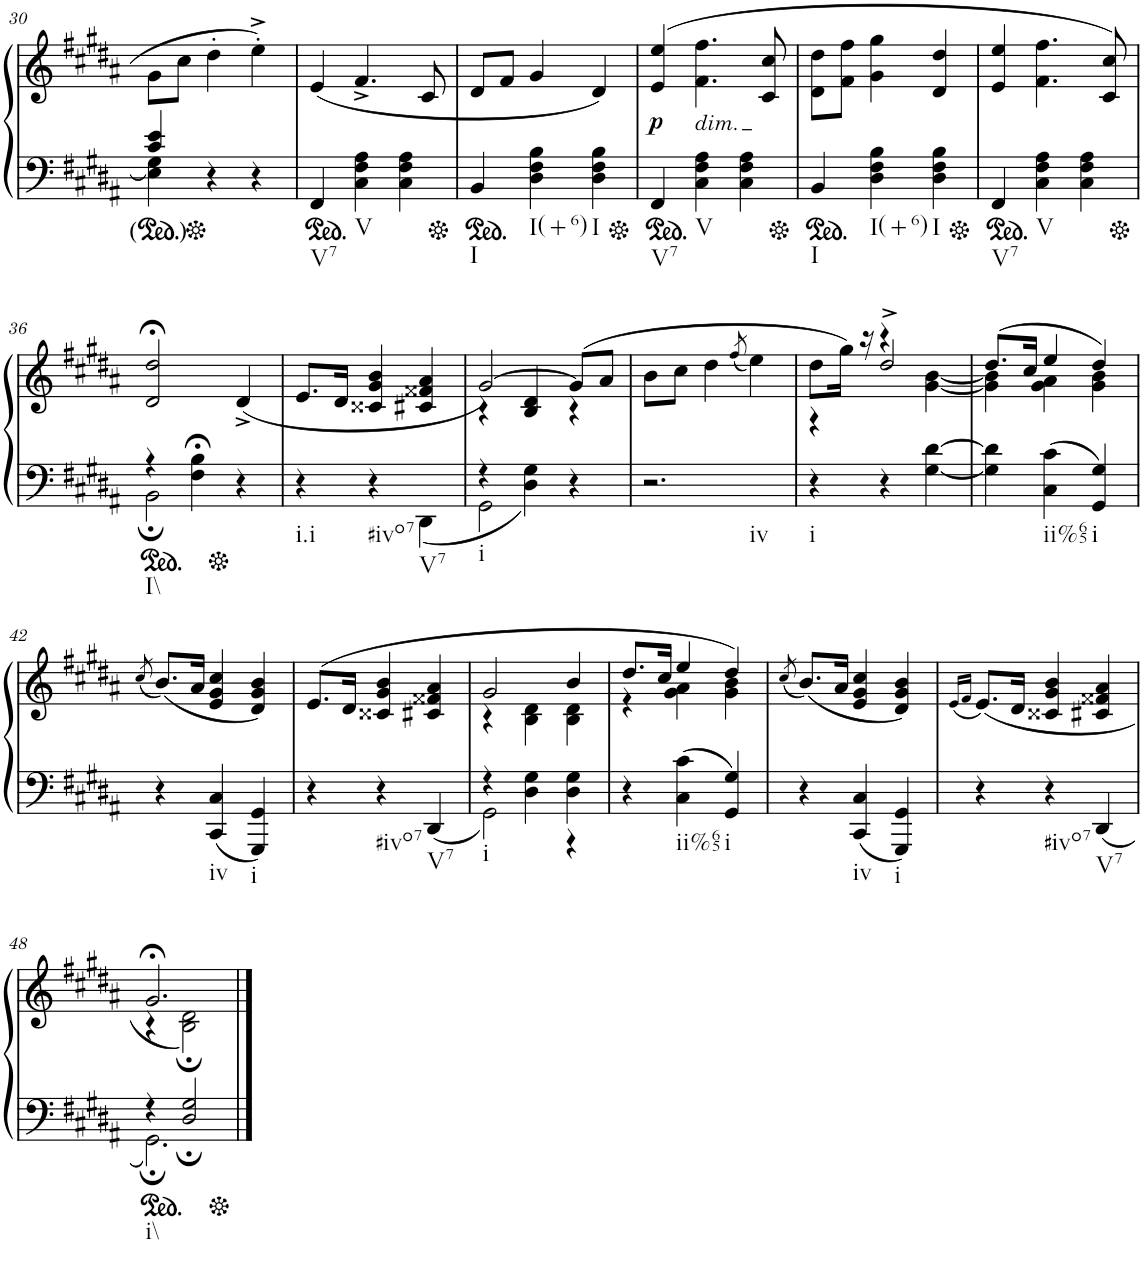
**kern	**kern	**dynam
*part2	*part1	*part1
*staff2	*staff1	*staff1
*I"Piano	*I"Piano	*
*I'Pno	*I'Pno	*
!!LO:PB:g=z
*clefF4	*clefG2	*
*k[f#c#g#d#a#]	*k[f#c#g#d#a#]	*
*g#:	*g#:	*
*M3/4	*M3/4	*
=30	=30	=30
*^	*	*
4E\] 4G#\	4c#/ 4e/	8g#\L	.
.	.	8cc#\J	.
4r	2ryy	4dd#'\	.
4r	.	4ee'^\	.
*v	*v	*	*
=31	=31	=31
*ped	*	*
!LO:TX:b:t=V7	!	!
4FF#/	(<4e/	.
!LO:TX:b:t=V	!	!
4C#\ 4F#\ 4A#\	4.f#^/	.
4C#\ 4F#\ 4A#\	.	.
.	8c#/	.
=32	=32	=32
*Xped	*	*
*ped	*	*
!LO:TX:b:t=I	!	!
4BB/	8d#/L	.
.	8f#/J	.
!LO:TX:b:t=I(+6)	!	!
4D#\ 4F#\ 4B\	4g#/	.
!LO:TX:b:t=I	!	!
4D#\ 4F#\ 4B\	4d#/)	.
=33	=33	=33
*Xped	*	*
*ped	*	*
!LO:TX:b:t=V7	!	!
!	!	!LO:DY:b
4FF#/	(4e/ 4ee/	p
!	!LO:TX:b:i:t=dim.	!
!LO:TX:b:t=V	!	!
4C#\ 4F#\ 4A#\	4.f#\ 4.ff#\	.
4C#\ 4F#\ 4A#\	.	.
.	8c#/ 8cc#/	.
=34	=34	=34
*Xped	*	*
*ped	*	*
!LO:TX:b:t=I	!	!
4BB/	8d#\ 8dd#\L	.
.	8f#\ 8ff#\J	.
!LO:TX:b:t=I(+6)	!	!
4D#\ 4F#\ 4B\	4g#\ 4gg#\	.
!LO:TX:b:t=I	!	!
4D#\ 4F#\ 4B\	4d#/ 4dd#/	.
=35	=35	=35
*Xped	*	*
*ped	*	*
!LO:TX:b:t=V7	!	!
4FF#/	4e/ 4ee/	.
!LO:TX:b:t=V	!	!
4C#\ 4F#\ 4A#\	4.f#\ 4.ff#\	.
4C#\ 4F#\ 4A#\	.	.
.	8c#/ 8cc#/)	.
!!LO:LB:g=z
=36	=36	=36
*Xped	*	*
*ped	*	*
*^	*	*
!LO:TX:b:t=I\\	!	!	!
4r;	2BB\	2d#/;< 2dd#/;<	.
4F#\;< 4B\;<	.	.	.
*Xped	*	*	*
4r	4ryy	(<4d#^/	.
=37	=37	=37	=37
!LO:TX:b:t=i.i	!	!	!
*v	*v	*	*
4r	8.e/L	.
.	16d#/Jk	.
!LO:TX:b:t=#ivo7	!	!
4r	4c##X/ 4g#/ 4b/	.
!LO:TX:b:t=V7	!	!
(<4DD#\	4c#X/ 4f##X/ 4a#/	.
=38	=38	=38
*^	*^	*
!LO:TX:b:t=i	!	!	!	!
4r	2GG#\	[2g#/)	4r	.
4D#\ 4G#\)	.	.	4B/ 4d#/	.
4r	4ryy	(8g#/L]	4r	.
.	.	8a#/J	.	.
*v	*v	*	*	*
*	*v	*v	*
=39	=39	=39
!LO:TX:b:t=iv	!	!
2.r	8b\L	.
.	8cc#\J	.
.	4dd#\	.
.	(8qff#/	.
.	4ee\)	.
=40	=40	=40
*	*^	*
!LO:TX:b:t=i	!	!	!
4r	8dd#\L	4r	.
.	16gg#\Jk)	.	.
.	16r	.	.
4r	4r	2dd#^/	.
[4G#\ [4d#\	[4g#\ [4b\	.	.
=41	=41	=41	=41
4G#\] 4d#\]	(8.dd#/L	4g#\] 4b\]	.
.	16cc#/Jk	.	.
!LO:TX:b:t=ii%65	!	!	!
(4C#\ 4c#\	4ee/	4g#\ 4a#\	.
!LO:TX:b:t=i	!	!	!
4GG#/ 4G#/)	4dd#/)	4g#\ 4b\	.
*	*v	*v	*
!!LO:LB:g=z
=42	=42	=42
.	(8qcc#/	.
4r	(8.b/L)	.
.	16a#/Jk	.
!LO:TX:b:t=iv	!	!
(4CC#/ 4C#/	4e/ 4g#/ 4cc#/	.
!LO:TX:b:t=i	!	!
4GGG#/ 4GG#/)	4d#/ 4g#/ 4b/)	.
=43	=43	=43
4r	(8.e/L	.
.	16d#/Jk	.
!LO:TX:b:t=#ivo7	!	!
4r	4c##X/ 4g#/ 4b/	.
!LO:TX:b:t=V7	!	!
(4DD#/	4c#X/ 4f##X/ 4a#/	.
=44	=44	=44
*^	*^	*
!LO:TX:b:t=i	!	!	!	!
4r	2GG#\)	2g#/	4r	.
4D#\ 4G#\	.	.	4B\ 4d#\	.
4D#\ 4G#\	4r	4b/	4B\ 4d#\	.
*v	*v	*	*	*
=45	=45	=45	=45
4r	8.dd#/L	4r	.
.	16cc#/Jk	.	.
!LO:TX:b:t=ii%65	!	!	!
(4C#\ 4c#\	4ee/	4g#\ 4a#\	.
!LO:TX:b:t=i	!	!	!
4GG#/ 4G#/)	4dd#/)	4g#\ 4b\	.
*	*v	*v	*
=46	=46	=46
.	(8qcc#/	.
4r	(8.b/L)	.
.	16a#/Jk	.
!LO:TX:b:t=iv	!	!
(4CC#/ 4C#/	4e/ 4g#/ 4cc#/	.
!LO:TX:b:t=i	!	!
4GGG#/ 4GG#/)	4d#/ 4g#/ 4b/)	.
=47	=47	=47
.	(16qe/LL	.
.	16qf#/JJ	.
4r	(8.e/L)	.
.	16d#/Jk	.
!LO:TX:b:t=#ivo7	!	!
4r	4c##X/ 4g#/ 4b/	.
!LO:TX:b:t=V7	!	!
(4DD#/	4c#X/ 4f##X/ 4a#/	.
!!LO:LB:g=z
=48	=48	=48
*ped	*	*
*^	*^	*
!LO:TX:b:t=i\\	!	!	!	!
4r	2.GG#;\)	2.g#;</	4r	.
2D#/; 2G#/;	.	.	2B\; 2d#\;)	.
*v	*v	*	*	*
*Xped	*	*	*
*	*v	*v	*
==	==	==
*-	*-	*-
